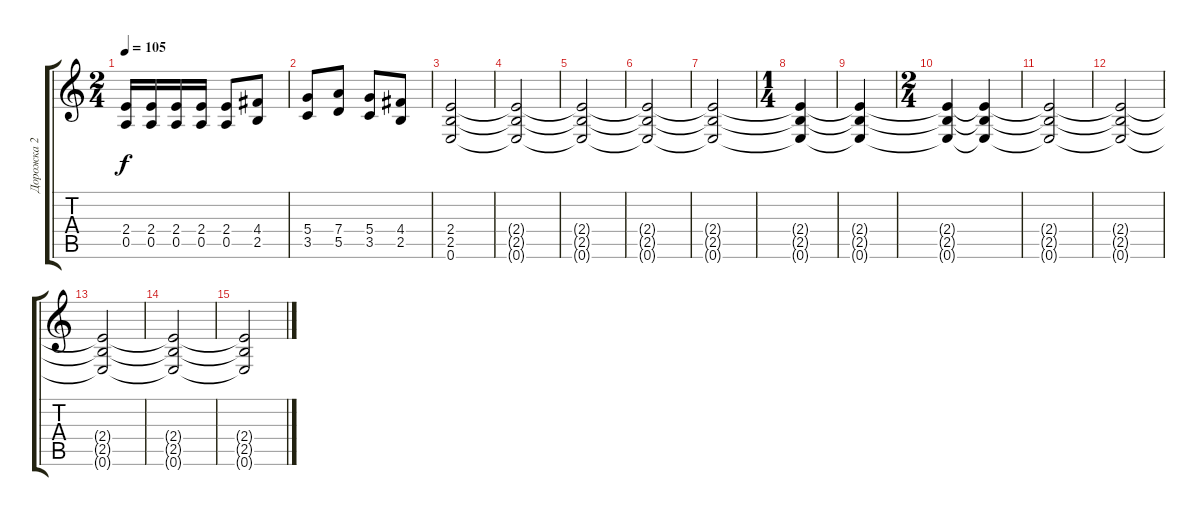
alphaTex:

\track ("Дорожка 2" "Дорожка 2") {instrument distortionguitar}
\staff {score tabs}
\tuning (E4 B3 G3 D3 A2 E2) {hide}
\ts (2 4)
\tempo 105
\clef g2
\ks c
(2.4 0.5).16{dy f} (2.4 0.5).16 (2.4 0.5).16 (2.4 0.5).16 (2.4 0.5).8 (4.4 2.5).8 |
(5.4 3.5).8 (7.4 5.5).8 (5.4 3.5).8 (4.4 2.5).8 |
(2.4 2.5 0.6).2 |
(2.4{t} 2.5{t} 0.6{t}).2 |
(2.4{t} 2.5{t} 0.6{t}).2 |
(2.4{t} 2.5{t} 0.6{t}).2 |
(2.4{t} 2.5{t} 0.6{t}).2 |
\ts (1 4)
(2.4{t} 2.5{t} 0.6{t}).4 |
(2.4{t} 2.5{t} 0.6{t}).4 |
\ts (2 4)
(2.4{t} 2.5{t} 0.6{t}).4 (2.4{t} 2.5{t} 0.6{t}).4{volume 0} |
(2.4{t} 2.5{t} 0.6{t}).2 |
(2.4{t} 2.5{t} 0.6{t}).2 |
(2.4{t} 2.5{t} 0.6{t}).2 |
(2.4{t} 2.5{t} 0.6{t}).2 |
(2.4{t} 2.5{t} 0.6{t}).2
